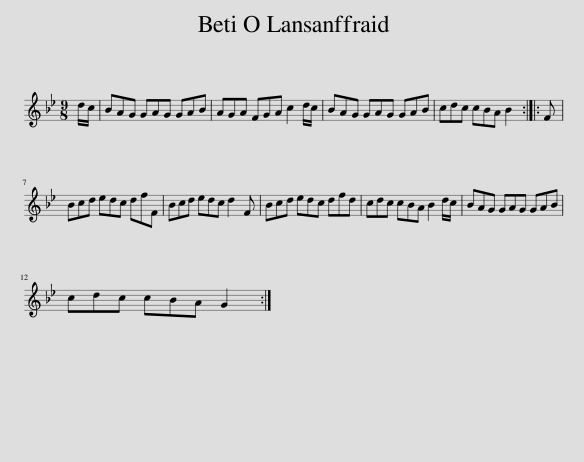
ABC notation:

X:1
L:1/8
M:9/8
I:linebreak $
K:Gmin
V:1 treble
V:1
 d/c/ | BAG GAG GAB | AGA FGA c2 d/c/ | BAG GAG GAB | cdc cBA B2 :: %5
 F |$ Bcd edc dfF | Bcd edc d2 F | Bcd edc dfd | cdc cBA B2 d/c/ | %10
 BAG GAG GAB |$ cdc cBA G2 :| %12
